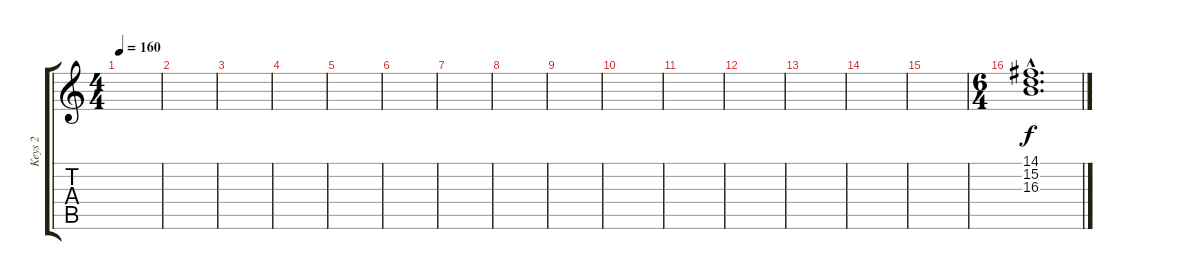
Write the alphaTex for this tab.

\track ("Keys 2" "Keys 2") {instrument pad6metallic}
\staff {score tabs}
\tuning (E4 B3 G3 D3 A2 E2) {hide}
\ts (4 4)
\tempo 160
\clef g2
\ks c
|
|
|
|
|
|
|
|
|
|
|
|
|
|
|
\ts (6 4)
(14.1{hac} 15.2{hac} 16.3{hac}).1{d instrument pad1newage}
